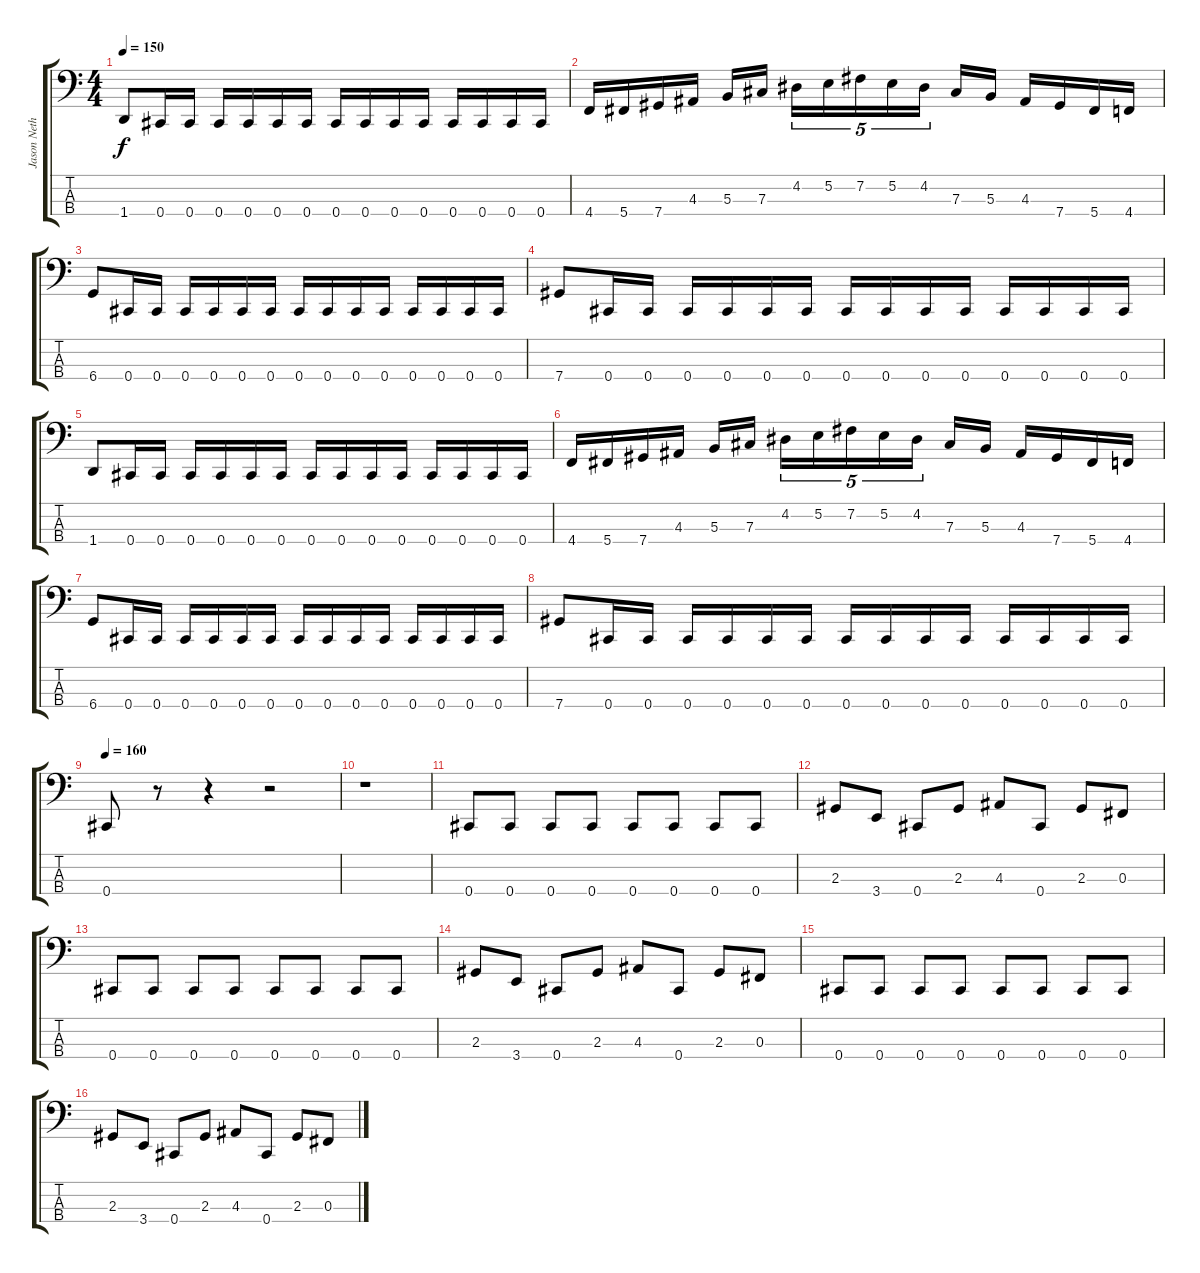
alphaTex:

\track ("Jason Netherton" "Jason Neth") {instrument electricbasspick}
\staff {score tabs}
\tuning (E2 B1 Gb1 Db1) {hide}
\ts (4 4)
\tempo 150
\clef f4
\ks c
1.4.8{dy f} 0.4.16 0.4.16 0.4.16 0.4.16 0.4.16 0.4.16 0.4.16 0.4.16 0.4.16 0.4.16 0.4.16 0.4.16 0.4.16 0.4.16 |
4.4.16 5.4.16 7.4.16 4.3.16 5.3.16 7.3.16{beam splitsecondary} 4.2.16{tu (5 4)} 5.2.16{tu (5 4)} 7.2.16{tu (5 4)} 5.2.16{tu (5 4)} 4.2.16{tu (5 4) beam splitsecondary} 7.3.16 5.3.16 4.3.16 7.4.16 5.4.16 4.4.16 |
6.4.8 0.4.16 0.4.16 0.4.16 0.4.16 0.4.16 0.4.16 0.4.16 0.4.16 0.4.16 0.4.16 0.4.16 0.4.16 0.4.16 0.4.16 |
7.4.8 0.4.16 0.4.16 0.4.16 0.4.16 0.4.16 0.4.16 0.4.16 0.4.16 0.4.16 0.4.16 0.4.16 0.4.16 0.4.16 0.4.16 |
1.4.8 0.4.16 0.4.16 0.4.16 0.4.16 0.4.16 0.4.16 0.4.16 0.4.16 0.4.16 0.4.16 0.4.16 0.4.16 0.4.16 0.4.16 |
4.4.16 5.4.16 7.4.16 4.3.16 5.3.16 7.3.16{beam splitsecondary} 4.2.16{tu (5 4)} 5.2.16{tu (5 4)} 7.2.16{tu (5 4)} 5.2.16{tu (5 4)} 4.2.16{tu (5 4) beam splitsecondary} 7.3.16 5.3.16 4.3.16 7.4.16 5.4.16 4.4.16 |
6.4.8 0.4.16 0.4.16 0.4.16 0.4.16 0.4.16 0.4.16 0.4.16 0.4.16 0.4.16 0.4.16 0.4.16 0.4.16 0.4.16 0.4.16 |
7.4.8 0.4.16 0.4.16 0.4.16 0.4.16 0.4.16 0.4.16 0.4.16 0.4.16 0.4.16 0.4.16 0.4.16 0.4.16 0.4.16 0.4.16 |
\tempo 160
0.4.8 r.8 r.4 r.2 |
r.1 |
0.4.8 0.4.8 0.4.8 0.4.8 0.4.8 0.4.8 0.4.8 0.4.8 |
2.3.8 3.4.8 0.4.8 2.3.8 4.3.8 0.4.8 2.3.8 0.3.8 |
0.4.8 0.4.8 0.4.8 0.4.8 0.4.8 0.4.8 0.4.8 0.4.8 |
2.3.8 3.4.8 0.4.8 2.3.8 4.3.8 0.4.8 2.3.8 0.3.8 |
0.4.8 0.4.8 0.4.8 0.4.8 0.4.8 0.4.8 0.4.8 0.4.8 |
2.3.8 3.4.8 0.4.8 2.3.8 4.3.8 0.4.8 2.3.8 0.3.8
